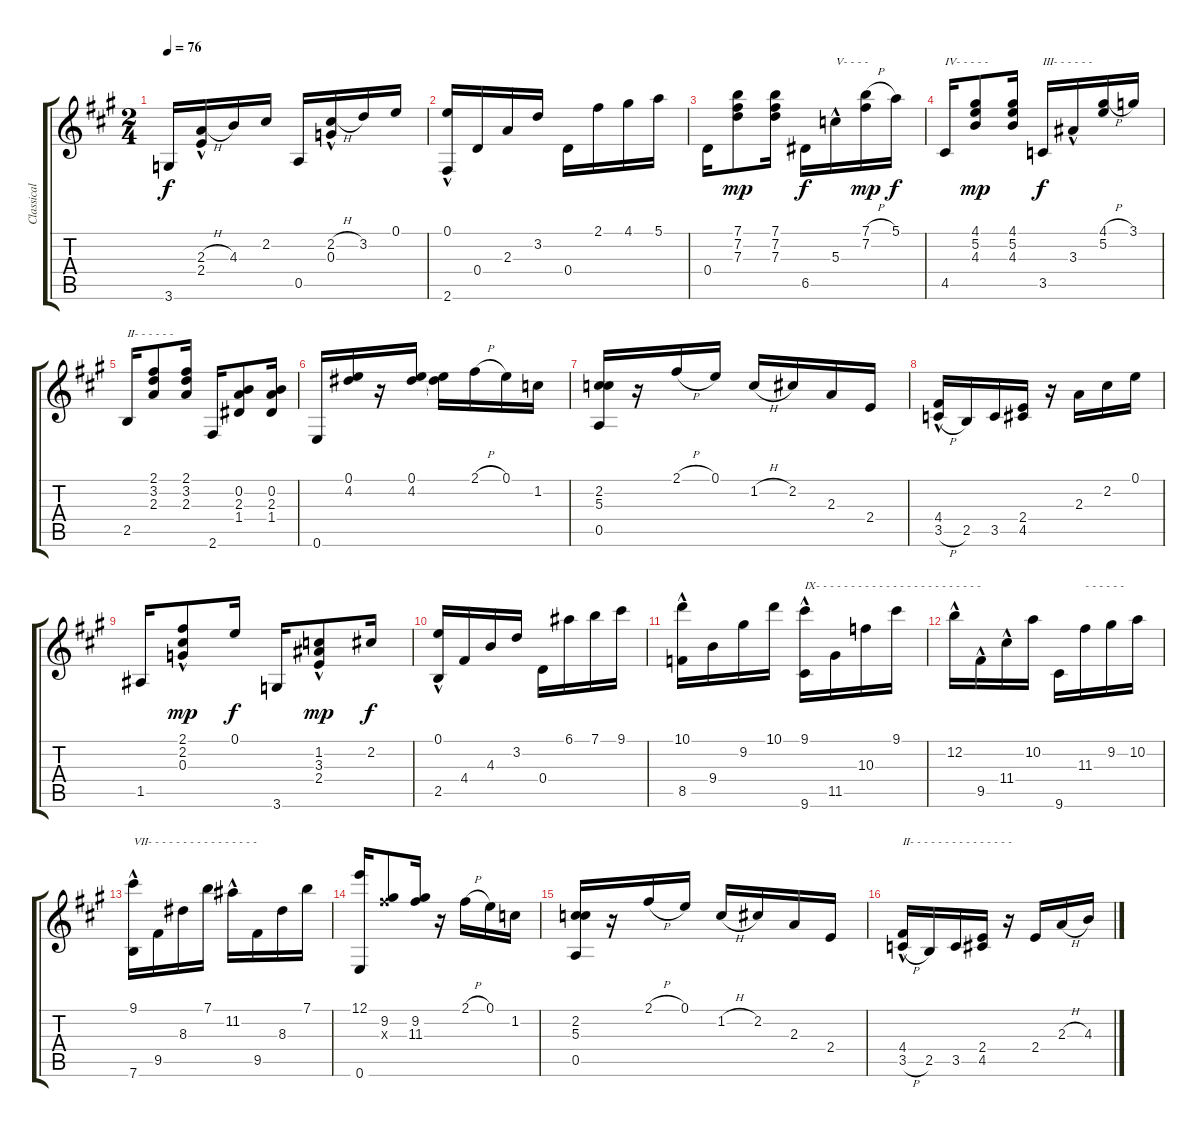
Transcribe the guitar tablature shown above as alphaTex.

\track ("Classical guitar" "Classical ") {instrument acousticguitarnylon}
\staff {score tabs}
\tuning (E4 B3 G3 D3 A2 E2) {hide}
\ts (2 4)
\tempo 76
\clef g2
\ks a
3.6.16{dy f} (2.3{h} 2.4{hac}).16 4.3.16 2.2.16 0.5.16 (2.2{h} 0.3{hac}).16 3.2.16 0.1.16 |
(0.1{hac} 2.6).16 0.4.16 2.3.16 3.2.16 0.4.16 2.1.16 4.1.16 5.1.16 |
0.4.16 (7.1 7.2 7.3).8{dy mp} (7.1 7.2 7.3).16 6.5.16{dy f} 5.3{hac}.16{txt "V- - - -"} (7.1{h} 7.2).16{dy mp} 5.1.16{dy f} |
4.5.16{txt "IV- - - - -"} (4.1 5.2 4.3).8{dy mp} (4.1 5.2 4.3).16 3.5.16{txt "III- - - - - -" dy f} 3.3{hac}.16 (4.1{h} 5.2).16 3.1.16 |
2.5.16{txt "II- - - - - -"} (2.1 3.2 2.3).8 (2.1 3.2 2.3).16 2.6.16 (0.2 2.3 1.4).8 (0.2 2.3 1.4).16 |
0.6.16 (0.1 4.2).16 r.16 (0.1 4.2).16 (0.1{t} 4.2{t}).16 2.1{h}.16 0.1.16 1.2.16 |
(2.2 5.3 0.5).16 r.16 2.1{h}.16 0.1.16 1.2{h}.16 2.2.16 2.3.16 2.4.16 |
(4.4{hac} 3.5{h}).16 2.5.16 3.5.16 (2.4 4.5).16 r.16 2.3.16 2.2.16 0.1.16 |
1.5.16 (2.1 2.2{hac} 0.3{hac}).8{dy mp} 0.1.16{dy f} 3.6.16 (1.2 3.3{hac} 2.4{hac}).8{dy mp} 2.2.16{dy f} |
(0.1{hac} 2.5).16 4.4.16 4.3.16 3.2.16 0.4.16 6.1.16 7.1.16 9.1.16 |
(10.1{hac} 8.5).16 9.4.16 9.2.16 10.1.16 (9.1{hac} 9.6).16{txt "IX- - - - - - - - - - - - - - - - - - - - - - - - "} 11.5.16 10.3.16 9.1.16 |
12.2{hac}.16 9.5{hac}.16 11.4{hac}.16 10.2.16 9.6.16 11.3.16{txt "- - - - - -"} 9.2.16 10.2.16 |
(9.1{hac} 7.6).16{txt "VII- - - - - - - - - - - - - - - -"} 9.5.16 8.3.16 7.1.16 11.2{hac}.16 9.5.16 8.3.16 7.1.16 |
(12.1 0.6).16 (9.2 11.3{x}).8 (9.2 11.3).16 r.16 2.1{h}.16 0.1.16 1.2.16 |
(2.2 5.3 0.5).16 r.16 2.1{h}.16 0.1.16 1.2{h}.16 2.2.16 2.3.16 2.4.16 |
(4.4{hac} 3.5{h}).16{txt "II- - - - - - - - - - - - - - -"} 2.5.16 3.5.16 (2.4 4.5).16 r.16 2.4.16 2.3{h}.16 4.3.16
